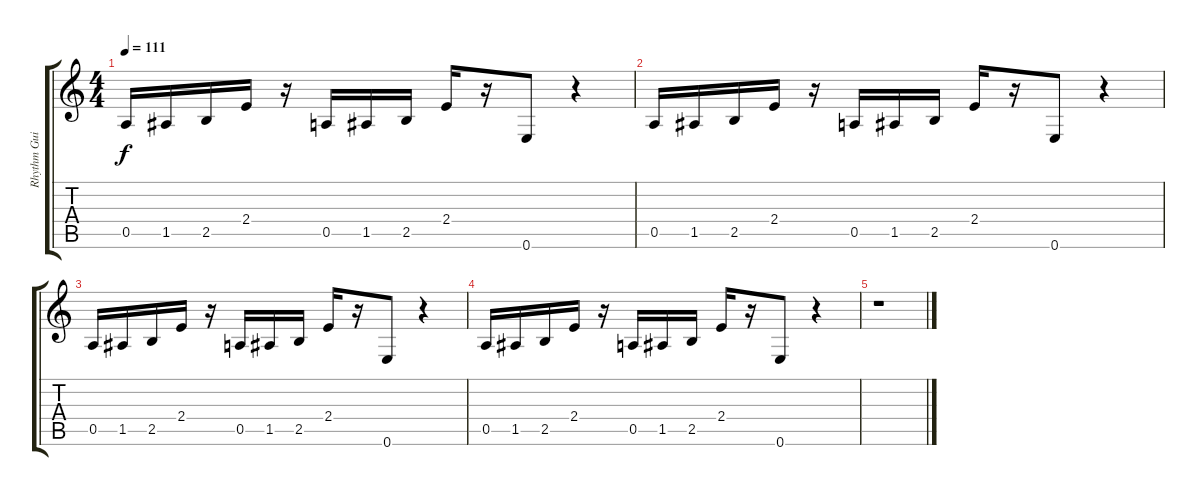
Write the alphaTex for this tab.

\track ("Rhythm Guitar 2" "Rhythm Gui") {instrument distortionguitar}
\staff {score tabs}
\tuning (E4 B3 G3 D3 A2 E2) {hide}
\ts (4 4)
\tempo 111
\clef g2
\ks c
0.5.16{dy f} 1.5.16 2.5.16 2.4.16 r.16 0.5.16 1.5.16 2.5.16 2.4.16 r.16 0.6.8 r.4 |
0.5.16 1.5.16 2.5.16 2.4.16 r.16 0.5.16 1.5.16 2.5.16 2.4.16 r.16 0.6.8 r.4 |
0.5.16 1.5.16 2.5.16 2.4.16 r.16 0.5.16 1.5.16 2.5.16 2.4.16 r.16 0.6.8 r.4 |
0.5.16 1.5.16 2.5.16 2.4.16 r.16 0.5.16 1.5.16 2.5.16 2.4.16 r.16 0.6.8 r.4 |
r.1
